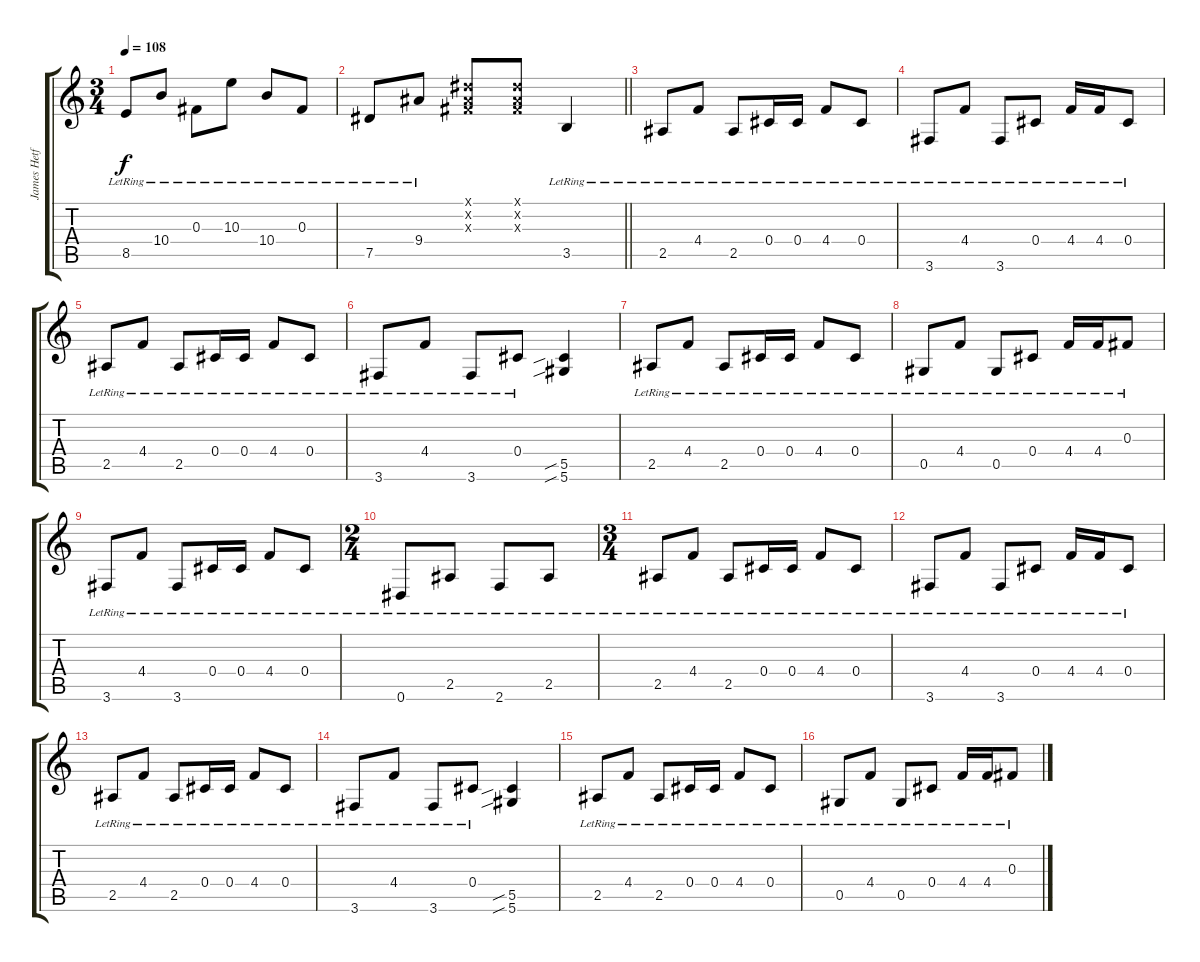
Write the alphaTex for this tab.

\track ("James Hetfeild" "James Hetf") {instrument electricguitarclean}
\staff {score tabs}
\tuning (Eb4 Bb3 Gb3 Db3 Ab2 Eb2) {hide}
\ts (3 4)
\tempo 108
\clef g2
\ks c
8.5{lr}.8{dy f} 10.4{lr}.8 0.3{lr}.8 10.3{lr}.8 10.4{lr}.8 0.3{lr}.8 |
\barLineRight lightlight
7.5{lr}.8 9.4{lr}.8 (0.1{x} 0.2{x} 0.3{x}).8 (0.1{x} 0.2{x} 0.3{x}).8 3.5{lr}.4 |
2.5{lr}.8 4.4{lr}.8 2.5{lr}.8 0.4{lr}.16 0.4{lr}.16 4.4{lr}.8 0.4{lr}.8 |
3.6{lr}.8 4.4{lr}.8 3.6{lr}.8 0.4{lr}.8 4.4{lr}.16 4.4{lr}.16 0.4{lr}.8 |
2.5{lr}.8 4.4{lr}.8 2.5{lr}.8 0.4{lr}.16 0.4{lr}.16 4.4{lr}.8 0.4{lr}.8 |
3.6{lr}.8 4.4{lr}.8 3.6{lr}.8 0.4{lr}.8 (5.5{sib} 5.6{sib}).4 |
2.5{lr}.8 4.4{lr}.8 2.5{lr}.8 0.4{lr}.16 0.4{lr}.16 4.4{lr}.8 0.4{lr}.8 |
0.5{lr}.8 4.4{lr}.8 0.5{lr}.8 0.4{lr}.8 4.4{lr}.16 4.4{lr}.16 0.3{lr}.8 |
3.6{lr}.8 4.4{lr}.8 3.6{lr}.8 0.4{lr}.16 0.4{lr}.16 4.4{lr}.8 0.4{lr}.8 |
\ts (2 4)
0.6{lr}.8 2.5{lr}.8 2.6{lr}.8 2.5{lr}.8 |
\ts (3 4)
2.5{lr}.8 4.4{lr}.8 2.5{lr}.8 0.4{lr}.16 0.4{lr}.16 4.4{lr}.8 0.4{lr}.8 |
3.6{lr}.8 4.4{lr}.8 3.6{lr}.8 0.4{lr}.8 4.4{lr}.16 4.4{lr}.16 0.4{lr}.8 |
2.5{lr}.8 4.4{lr}.8 2.5{lr}.8 0.4{lr}.16 0.4{lr}.16 4.4{lr}.8 0.4{lr}.8 |
3.6{lr}.8 4.4{lr}.8 3.6{lr}.8 0.4{lr}.8 (5.5{sib} 5.6{sib}).4 |
2.5{lr}.8 4.4{lr}.8 2.5{lr}.8 0.4{lr}.16 0.4{lr}.16 4.4{lr}.8 0.4{lr}.8 |
0.5{lr}.8 4.4{lr}.8 0.5{lr}.8 0.4{lr}.8 4.4{lr}.16 4.4{lr}.16 0.3{lr}.8
